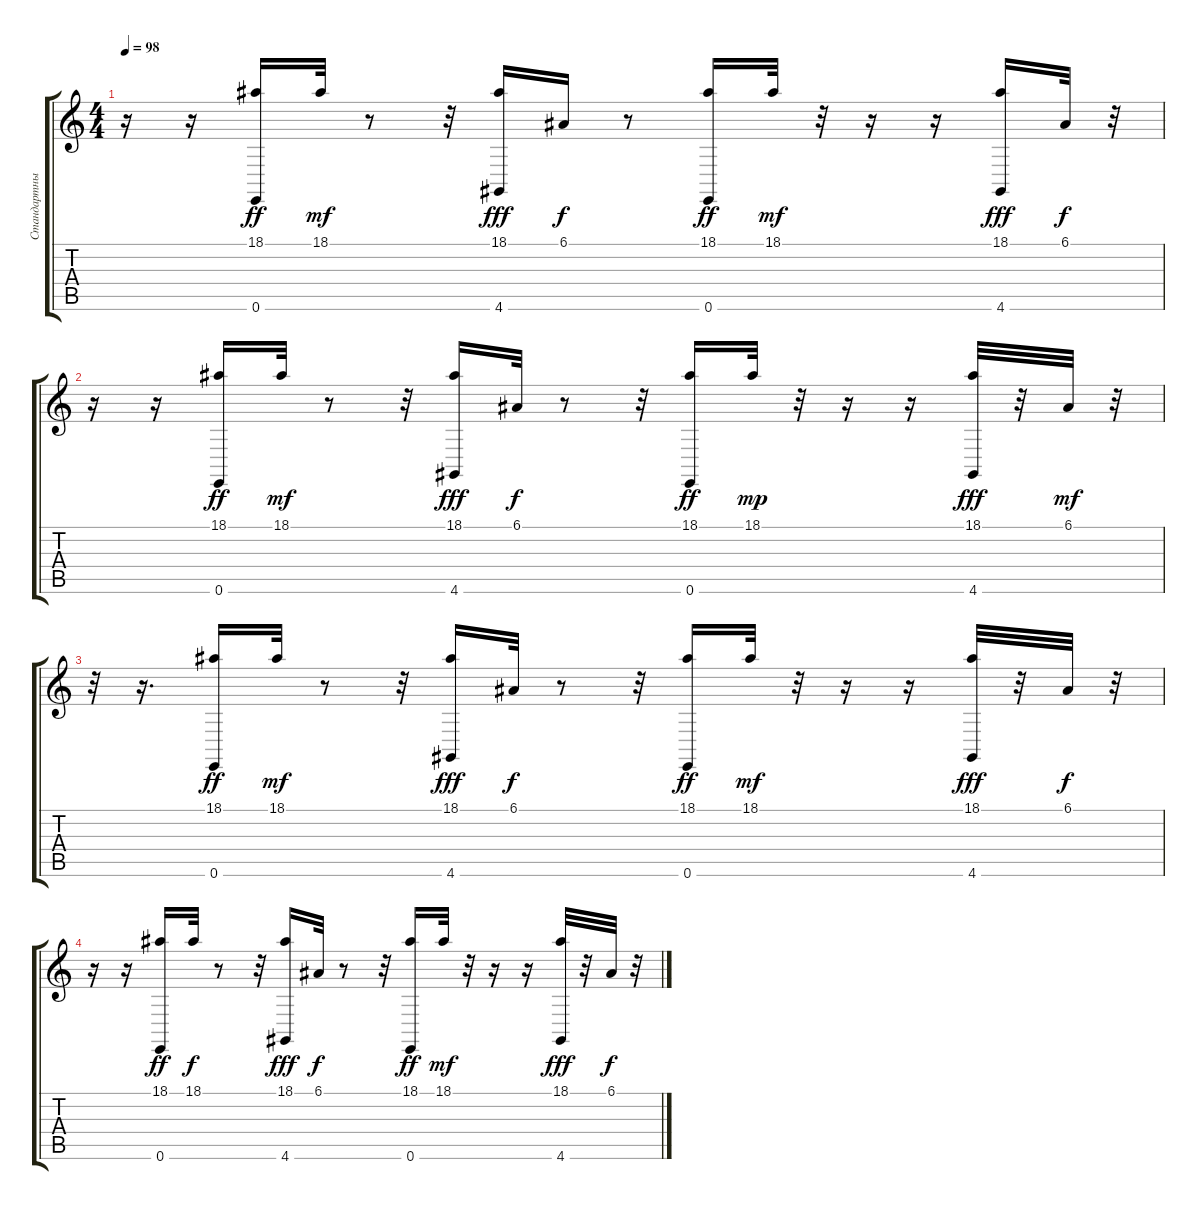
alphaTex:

\track ("Стандартный Набор" "Стандартны") {instrument acousticgrandpiano}
\staff {score tabs}
\tuning (E4 B3 G3 D3 A2 E2) {hide}
\ts (4 4)
\tempo 98
\clef g2
\ks c
r.16{dy f} r.16 (18.1 0.6).16{dy ff} 18.1.32{dy mf} r.8 r.32 (18.1 4.6).16{dy fff} 6.1.16{dy f} r.8 (18.1 0.6).16{dy ff} 18.1.32{dy mf} r.32 r.16 r.16 (18.1 4.6).16{dy fff} 6.1.32{dy f} r.32 |
r.16 r.16 (18.1 0.6).16{dy ff} 18.1.32{dy mf} r.8 r.32 (18.1 4.6).16{dy fff} 6.1.32{dy f} r.8 r.32 (18.1 0.6).16{dy ff} 18.1.32{dy mp} r.32 r.16 r.16 (18.1 4.6).32{dy fff} r.32 6.1.32{dy mf} r.32 |
r.32 r.16{d} (18.1 0.6).16{dy ff} 18.1.32{dy mf} r.8 r.32 (18.1 4.6).16{dy fff} 6.1.32{dy f} r.8 r.32 (18.1 0.6).16{dy ff} 18.1.32{dy mf} r.32 r.16 r.16 (18.1 4.6).32{dy fff} r.32 6.1.32{dy f} r.32 |
r.16 r.16 (18.1 0.6).16{dy ff} 18.1.32{dy f} r.8 r.32 (18.1 4.6).16{dy fff} 6.1.32{dy f} r.8 r.32 (18.1 0.6).16{dy ff} 18.1.32{dy mf} r.32 r.16 r.16 (18.1 4.6).32{dy fff} r.32 6.1.32{dy f} r.32
